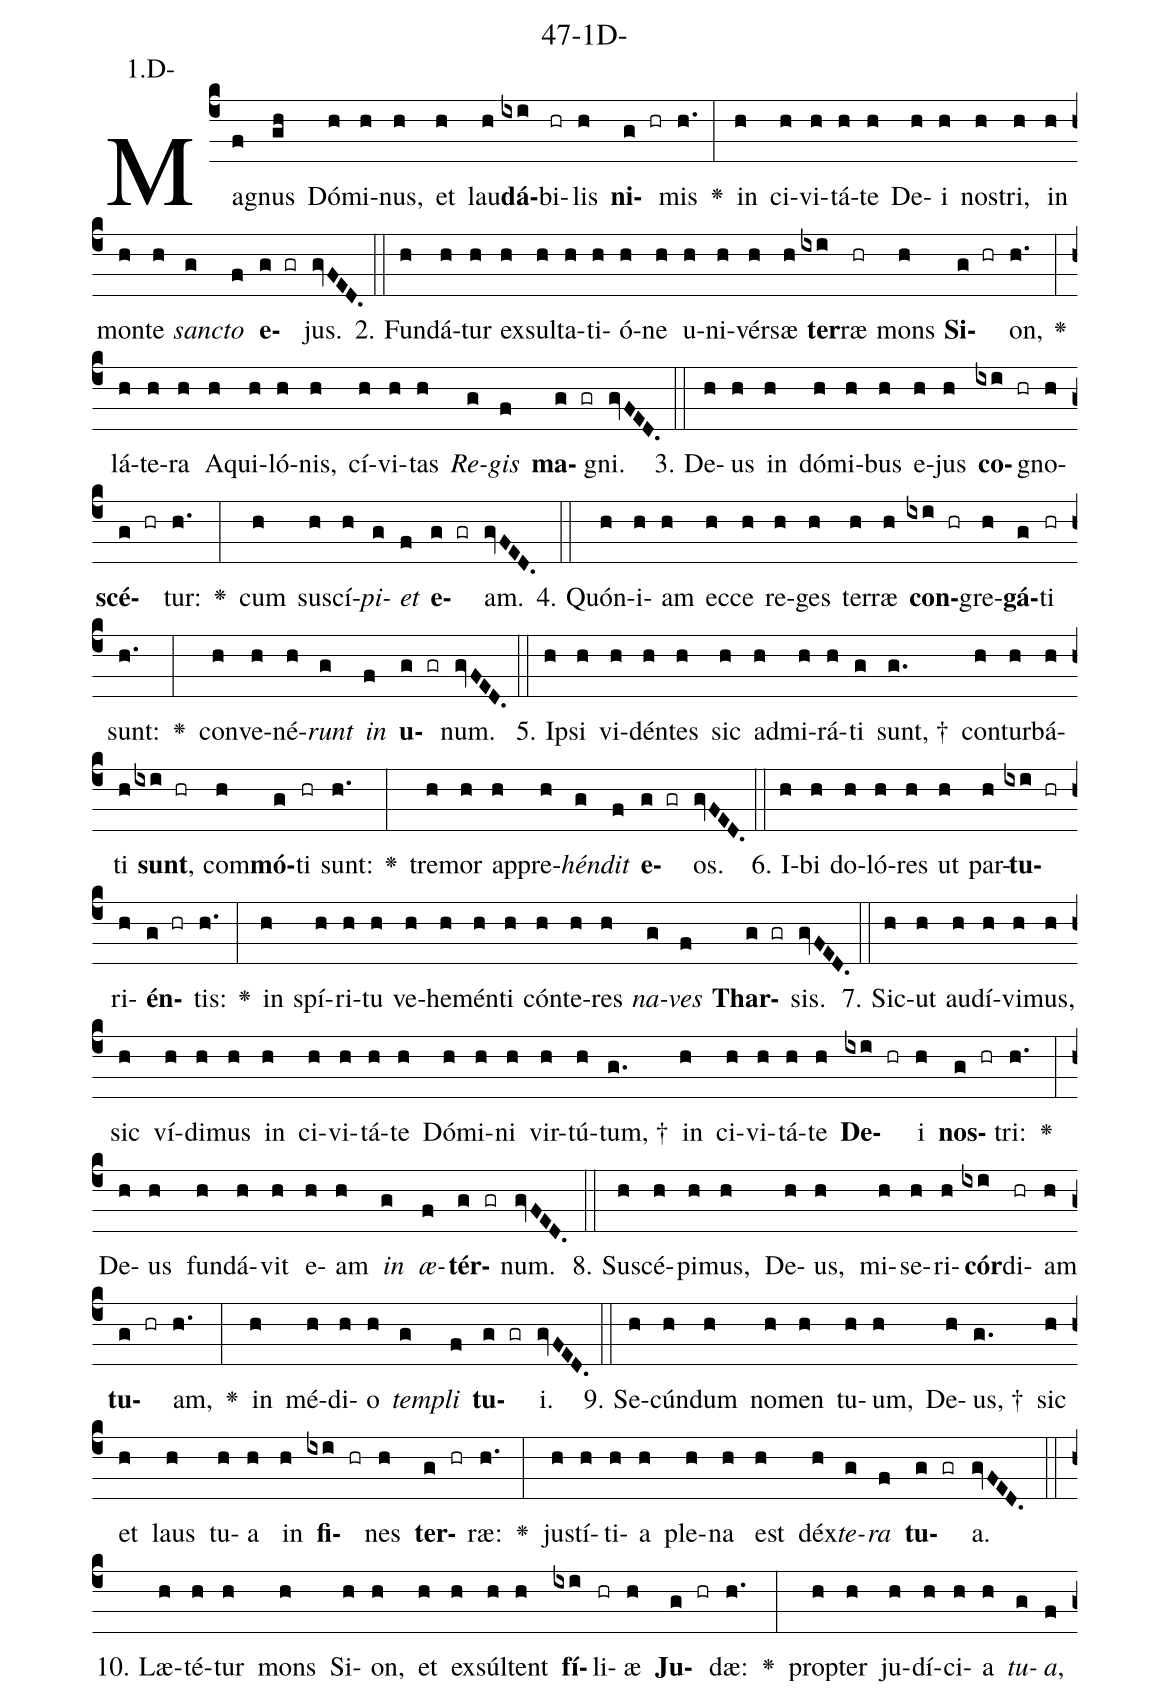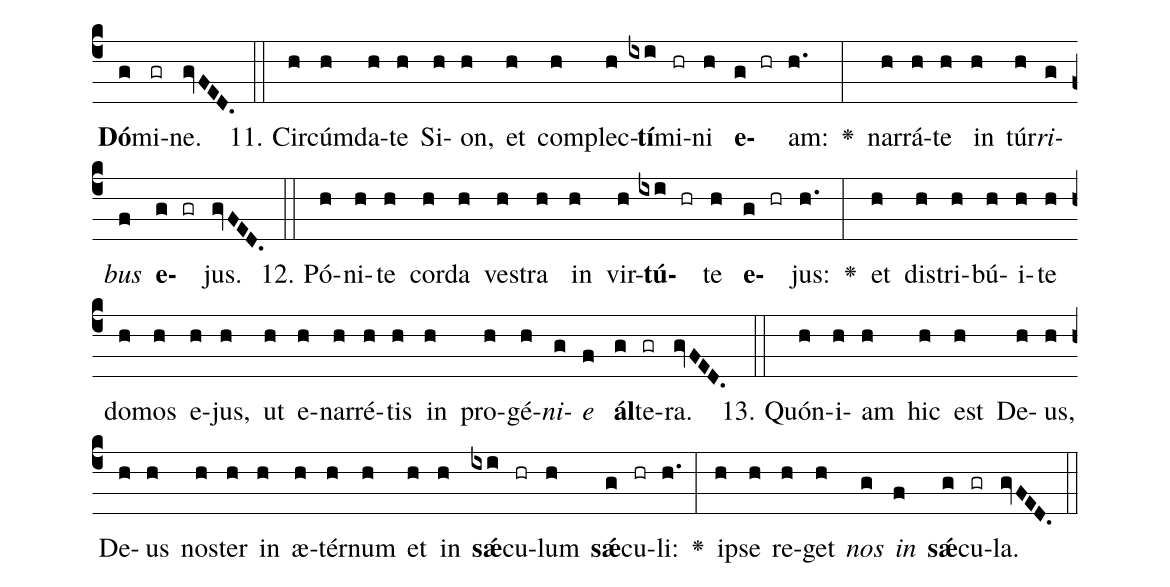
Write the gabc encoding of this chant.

name: 47-1D-;
annotation: 1.D-;
%%
(c4)Ma(f)gnus(gh) Dó(h)mi(h)nus,(h) et(h) lau(h)<b>dá</b>(ixi)bi(hr)lis(h) <b>ni</b>(g hr)mis(h.) <v>\greheightstar</v>(:) in(h) ci(h)vi(h)tá(h)te(h) De(h)i(h) nos(h)tri,(h) in(h) mon(h)te(h) <i>sanc</i>(g)<i>to</i>(f) <b>e</b>(g gr)jus.(gvFED.) (::)
2. Fun(h)dá(h)tur(h) ex(h)sul(h)ta(h)ti(h)ó(h)ne(h) u(h)ni(h)vér(h)sæ(h) <b>ter</b>(ixi)ræ(hr) mons(h) <b>Si</b>(g hr)on,(h.) <v>\greheightstar</v>(:) lá(h)te(h)ra(h) A(h)qui(h)ló(h)nis,(h) cí(h)vi(h)tas(h) <i>Re</i>(g)<i>gis</i>(f) <b>ma</b>(g gr)gni.(gvFED.) (::)
3. De(h)us(h) in(h) dó(h)mi(h)bus(h) e(h)jus(h) <b>co</b>(ixi hr)gno(h)<b>scé</b>(g hr)tur:(h.) <v>\greheightstar</v>(:) cum(h) su(h)scí(h)<i>pi</i>(g)<i>et</i>(f) <b>e</b>(g gr)am.(gvFED.) (::)
4. Quón(h)i(h)am(h) ec(h)ce(h) re(h)ges(h) ter(h)ræ(h) <b>con</b>(ixi hr)gre(h)<b>gá</b>(g)ti(hr) sunt:(h.) <v>\greheightstar</v>(:) con(h)ve(h)né(h)<i>runt</i>(g) <i>in</i>(f) <b>u</b>(g gr)num.(gvFED.) (::)
5. Ip(h)si(h) vi(h)dén(h)tes(h) sic(h) ad(h)mi(h)rá(h)ti(g) sunt, †(g.) con(h)tur(h)bá(h)ti(h) <b>sunt</b>,(ixi hr) com(h)<b>mó</b>(g)ti(hr) sunt:(h.) <v>\greheightstar</v>(:) tre(h)mor(h) ap(h)pre(h)<i>hén</i>(g)<i>dit</i>(f) <b>e</b>(g gr)os.(gvFED.) (::)
6. I(h)bi(h) do(h)ló(h)res(h) ut(h) par(h)<b>tu</b>(ixi hr)ri(h)<b>én</b>(g hr)tis:(h.) <v>\greheightstar</v>(:) in(h) spí(h)ri(h)tu(h) ve(h)he(h)mén(h)ti(h) cón(h)te(h)res(h) <i>na</i>(g)<i>ves</i>(f) <b>Thar</b>(g gr)sis.(gvFED.) (::)
7. Sic(h)ut(h) au(h)dí(h)vi(h)mus,(h) sic(h) ví(h)di(h)mus(h) in(h) ci(h)vi(h)tá(h)te(h) Dó(h)mi(h)ni(h) vir(h)tú(h)tum, †(g.) in(h) ci(h)vi(h)tá(h)te(h) <b>De</b>(ixi hr)i(h) <b>nos</b>(g hr)tri:(h.) <v>\greheightstar</v>(:) De(h)us(h) fun(h)dá(h)vit(h) e(h)am(h) <i>in</i>(g) <i>æ</i>(f)<b>tér</b>(g gr)num.(gvFED.) (::)
8. Su(h)scé(h)pi(h)mus,(h) De(h)us,(h) mi(h)se(h)ri(h)<b>cór</b>(ixi)di(hr)am(h) <b>tu</b>(g hr)am,(h.) <v>\greheightstar</v>(:) in(h) mé(h)di(h)o(h) <i>tem</i>(g)<i>pli</i>(f) <b>tu</b>(g gr)i.(gvFED.) (::)
9. Se(h)cún(h)dum(h) no(h)men(h) tu(h)um,(h) De(h)us, †(g.) sic(h) et(h) laus(h) tu(h)a(h) in(h) <b>fi</b>(ixi hr)nes(h) <b>ter</b>(g hr)ræ:(h.) <v>\greheightstar</v>(:) jus(h)tí(h)ti(h)a(h) ple(h)na(h) est(h) déx(h)<i>te</i>(g)<i>ra</i>(f) <b>tu</b>(g gr)a.(gvFED.) (::)
10. Læ(h)té(h)tur(h) mons(h) Si(h)on,(h) et(h) ex(h)súl(h)tent(h) <b>fí</b>(ixi)li(hr)æ(h) <b>Ju</b>(g hr)dæ:(h.) <v>\greheightstar</v>(:) prop(h)ter(h) ju(h)dí(h)ci(h)a(h) <i>tu</i>(g)<i>a</i>,(f) <b>Dó</b>(g)mi(gr)ne.(gvFED.) (::)
11. Cir(h)cúm(h)da(h)te(h) Si(h)on,(h) et(h) com(h)plec(h)<b>tí</b>(ixi)mi(hr)ni(h) <b>e</b>(g hr)am:(h.) <v>\greheightstar</v>(:) nar(h)rá(h)te(h) in(h) túr(h)<i>ri</i>(g)<i>bus</i>(f) <b>e</b>(g gr)jus.(gvFED.) (::)
12. Pó(h)ni(h)te(h) cor(h)da(h) ves(h)tra(h) in(h) vir(h)<b>tú</b>(ixi hr)te(h) <b>e</b>(g hr)jus:(h.) <v>\greheightstar</v>(:) et(h) dis(h)tri(h)bú(h)i(h)te(h) do(h)mos(h) e(h)jus,(h) ut(h) e(h)nar(h)ré(h)tis(h) in(h) pro(h)gé(h)<i>ni</i>(g)<i>e</i>(f) <b>ál</b>(g)te(gr)ra.(gvFED.) (::)
13. Quón(h)i(h)am(h) hic(h) est(h) De(h)us,(h) De(h)us(h) nos(h)ter(h) in(h) æ(h)tér(h)num(h) et(h) in(h) <b>sǽ</b>(ixi)cu(hr)lum(h) <b>sǽ</b>(g)cu(hr)li:(h.) <v>\greheightstar</v>(:) ip(h)se(h) re(h)get(h) <i>nos</i>(g) <i>in</i>(f) <b>sǽ</b>(g)cu(gr)la.(gvFED.) (::)
